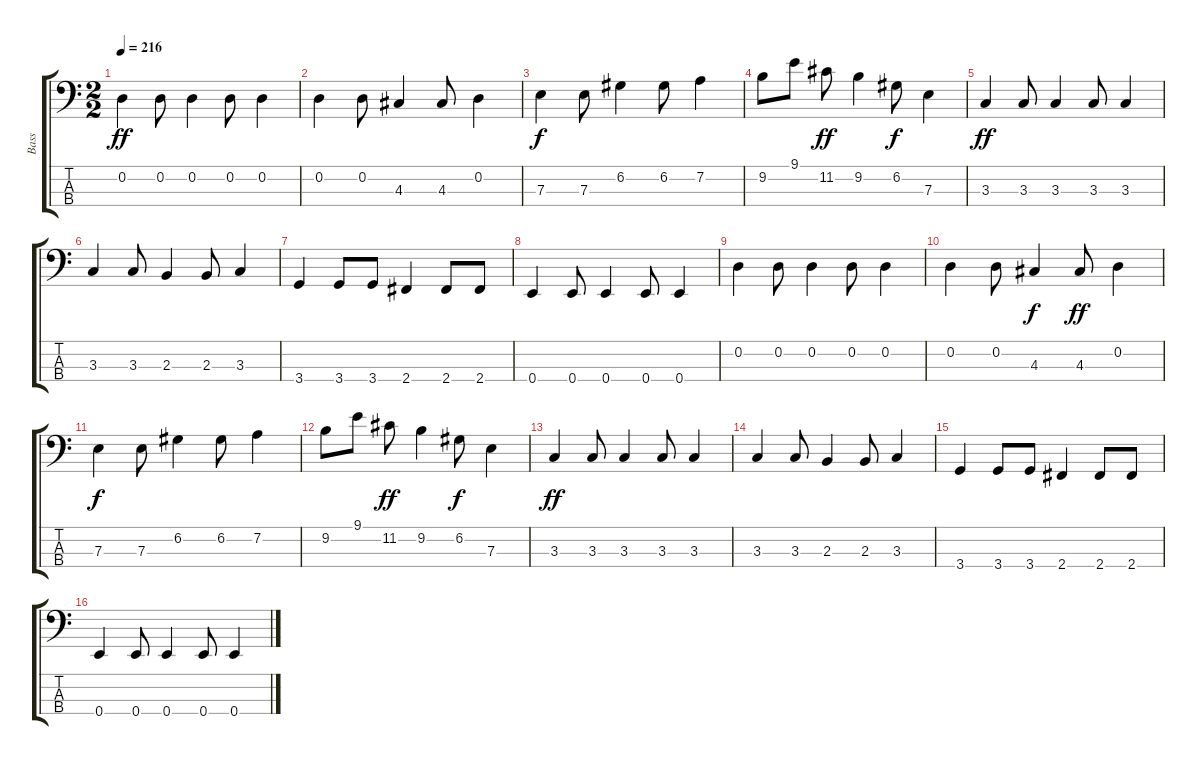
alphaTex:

\track ("Bass" "Bass") {instrument electricbassfinger}
\staff {score tabs}
\tuning (G2 D2 A1 E1) {hide}
\ts (2 2)
\tempo 216
\clef f4
\ks c
0.2.4{dy ff} 0.2.8 0.2.4 0.2.8 0.2.4 |
0.2.4 0.2.8 4.3.4 4.3.8 0.2.4 |
7.3.4{dy f} 7.3.8 6.2.4 6.2.8 7.2.4 |
9.2.8 9.1.8 11.2.8{dy ff} 9.2.4 6.2.8{dy f} 7.3.4 |
3.3.4{dy ff} 3.3.8 3.3.4 3.3.8 3.3.4 |
3.3.4 3.3.8 2.3.4 2.3.8 3.3.4 |
3.4.4 3.4.8 3.4.8 2.4.4 2.4.8 2.4.8 |
0.4.4 0.4.8 0.4.4 0.4.8 0.4.4 |
0.2.4 0.2.8 0.2.4 0.2.8 0.2.4 |
0.2.4 0.2.8 4.3.4{dy f} 4.3.8{dy ff} 0.2.4 |
7.3.4{dy f} 7.3.8 6.2.4 6.2.8 7.2.4 |
9.2.8 9.1.8 11.2.8{dy ff} 9.2.4 6.2.8{dy f} 7.3.4 |
3.3.4{dy ff} 3.3.8 3.3.4 3.3.8 3.3.4 |
3.3.4 3.3.8 2.3.4 2.3.8 3.3.4 |
3.4.4 3.4.8 3.4.8 2.4.4 2.4.8 2.4.8 |
0.4.4 0.4.8 0.4.4 0.4.8 0.4.4
